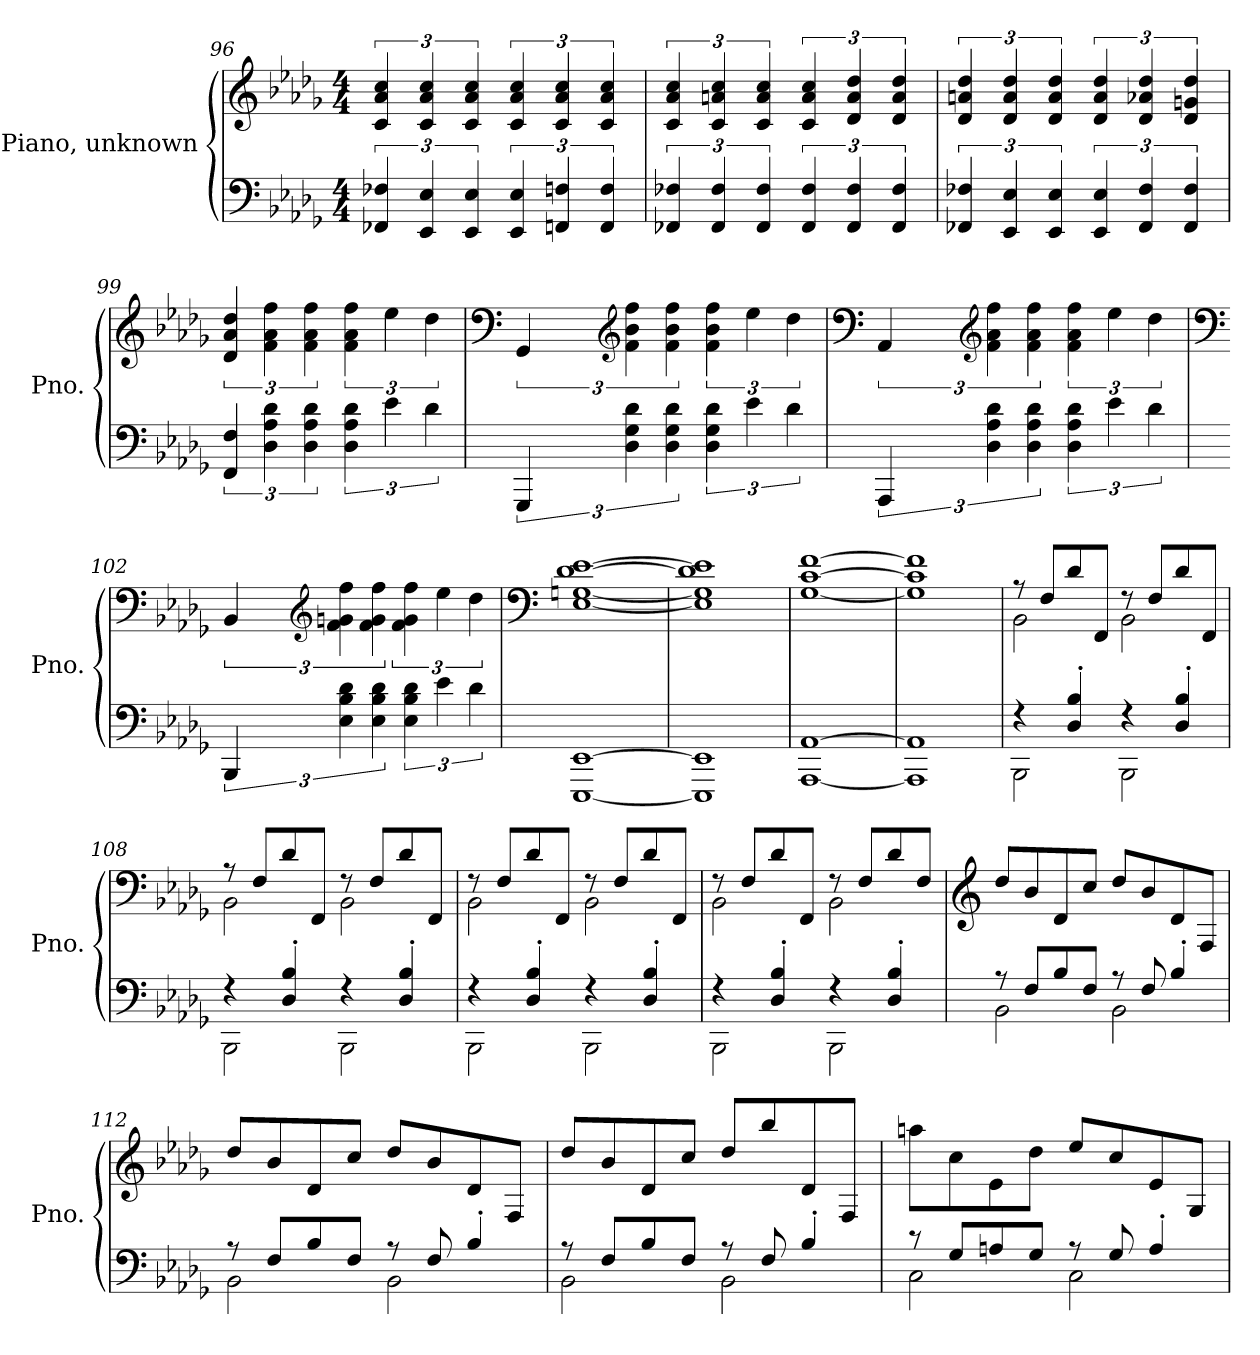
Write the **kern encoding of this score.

**kern	**kern
*part1	*part1
*staff2	*staff1
*I"Piano, unknown	*
*I'Pno.	*
*clefF4	*clefG2
*k[b-e-a-d-g-]	*k[b-e-a-d-g-]
*M4/4	*M4/4
=96	=96
6FF-X/ 6F-X/	6c/ 6a-/ 6cc/
6EE-/ 6E-/	6c/ 6a-/ 6cc/
6EE-/ 6E-/	6c/ 6a-/ 6cc/
6EE-/ 6E-/	6c/ 6a-/ 6cc/
6FFn/ 6Fn/	6c/ 6a-/ 6cc/
6FF/ 6F/	6c/ 6a-/ 6cc/
=97	=97
6FF-X/ 6F-X/	6c/ 6a-/ 6cc/
6FF-/ 6F-/	6c/ 6an/ 6cc/
6FF-/ 6F-/	6c/ 6a/ 6cc/
6FF-/ 6F-/	6c/ 6a/ 6cc/
6FF-/ 6F-/	6d-/ 6a/ 6dd-/
6FF-/ 6F-/	6d-/ 6a/ 6dd-/
!!LO:LB:g=z
=98	=98
6FF-X/ 6F-X/	6d-/ 6an/ 6dd-/
6EE-/ 6E-/	6d-/ 6a/ 6dd-/
6EE-/ 6E-/	6d-/ 6a/ 6dd-/
6EE-/ 6E-/	6d-/ 6a/ 6dd-/
6FF-/ 6F-/	6d-/ 6a-X/ 6dd-/
6FF-/ 6F-/	6d-/ 6gn/ 6dd-/
=99	=99
6FF/ 6F/	6d-/ 6a-/ 6dd-/
6D-\ 6A-\ 6d-\	6f\ 6a-\ 6ff\
6D-\ 6A-\ 6d-\	6f\ 6a-\ 6ff\
6D-\ 6A-\ 6d-\	6f\ 6a-\ 6ff\
6e-\	6ee-\
6d-\	6dd-\
=100	=100
*	*clefF4
6GGG-/	6GG-/
*	*clefG2
6D-\ 6G-\ 6d-\	6f\ 6b-\ 6ff\
6D-\ 6G-\ 6d-\	6f\ 6b-\ 6ff\
6D-\ 6G-\ 6d-\	6f\ 6b-\ 6ff\
6e-\	6ee-\
6d-\	6dd-\
=101	=101
*	*clefF4
6AAA-/	6AA-/
*	*clefG2
6D-\ 6A-\ 6d-\	6f\ 6a-\ 6ff\
6D-\ 6A-\ 6d-\	6f\ 6a-\ 6ff\
6D-\ 6A-\ 6d-\	6f\ 6a-\ 6ff\
6e-\	6ee-\
6d-\	6dd-\
!!LO:LB:g=z
=102	=102
*	*clefF4
6BBB-/	6BB-/
*	*clefG2
6E-\ 6B-\ 6d-\	6f\ 6gn\ 6ff\
6E-\ 6B-\ 6d-\	6f\ 6g\ 6ff\
6E-\ 6B-\ 6d-\	6f\ 6g\ 6ff\
6e-\	6ee-\
6d-\	6dd-\
=103	=103
*	*clefF4
[1EEE- [1EE-	[1E- [1Gn [1d- [1e-
=104	=104
1EEE-] 1EE-]	1E-] 1G] 1d-] 1e-]
=105	=105
[1AAA- [1AA-	[1G- [1c [1f
=106	=106
1AAA-] 1AA-]	1G-] 1c] 1f]
=107	=107
*^	*^
4r	2BBB-\	8r	2BB-\
.	.	8F/L	.
4D-/' 4B-/'	.	8d-/	.
.	.	8FF/J	.
4r	2BBB-\	8r	2BB-\
.	.	8F/L	.
4D-/' 4B-/'	.	8d-/	.
.	.	8FF/J	.
!!LO:PB:g=z	!!
=108	=108	=108	=108
4r	2BBB-\	8r	2BB-\
.	.	8F/L	.
4D-/' 4B-/'	.	8d-/	.
.	.	8FF/J	.
4r	2BBB-\	8r	2BB-\
.	.	8F/L	.
4D-/' 4B-/'	.	8d-/	.
.	.	8FF/J	.
=109	=109	=109	=109
4r	2BBB-\	8r	2BB-\
.	.	8F/L	.
4D-/' 4B-/'	.	8d-/	.
.	.	8FF/J	.
4r	2BBB-\	8r	2BB-\
.	.	8F/L	.
4D-/' 4B-/'	.	8d-/	.
.	.	8FF/J	.
=110	=110	=110	=110
4r	2BBB-\	8r	2BB-\
.	.	8F/L	.
4D-/' 4B-/'	.	8d-/	.
.	.	8FF/J	.
4r	2BBB-\	8r	2BB-\
.	.	8F/L	.
4D-/' 4B-/'	.	8d-/	.
.	.	8F/J	.
*	*	*v	*v
=111	=111	=111
*	*	*clefG2
8r	2BB-\	8dd-/L
8F/L	.	8b-/
8B-/	.	8d-/
8F/J	.	8cc/J
8r	2BB-\	8dd-/L
8F/	.	8b-/
4B-'/	.	8d-/
.	.	8F/J
!!LO:LB:g=z
=112	=112	=112
8r	2BB-\	8dd-/L
8F/L	.	8b-/
8B-/	.	8d-/
8F/J	.	8cc/J
8r	2BB-\	8dd-/L
8F/	.	8b-/
4B-'/	.	8d-/
.	.	8F/J
=113	=113	=113
8r	2BB-\	8dd-/L
8F/L	.	8b-/
8B-/	.	8d-/
8F/J	.	8cc/J
8r	2BB-\	8dd-/L
8F/	.	8bb-/
4B-'/	.	8d-/
.	.	8F/J
=114	=114	=114
8r	2C\	8aan\L
8G-/L	.	8cc\
8An/	.	8e-\
8G-/J	.	8dd-\J
8r	2C\	8ee-/L
8G-/	.	8cc/
4A'/	.	8e-/
.	.	8G-/J
*v	*v	*
=	=
*-	*-
